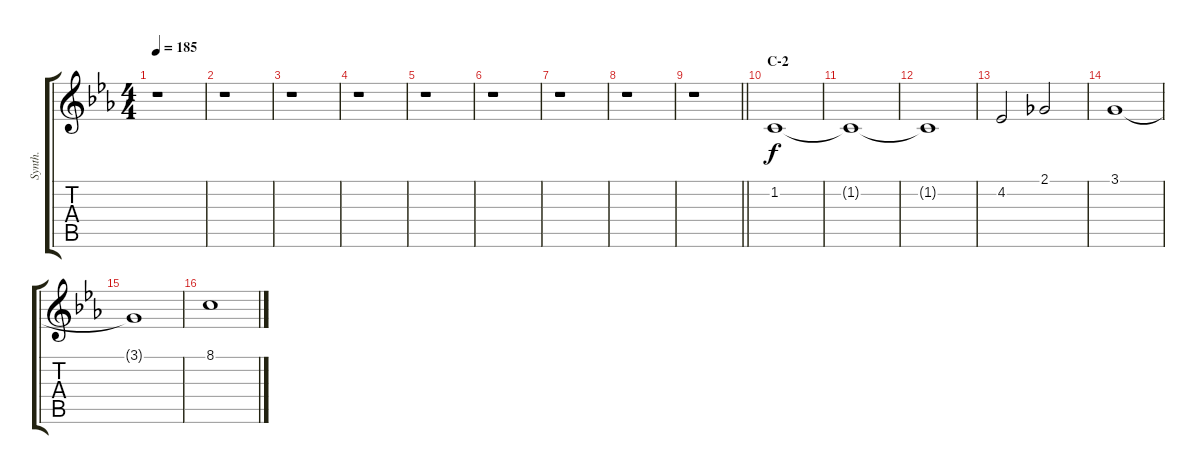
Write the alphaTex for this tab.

\track ("Synth." "Synth.") {instrument lead2sawtooth}
\staff {score tabs}
\tuning (E4 B3 G3 D3 A2 E2) {hide}
\ts (4 4)
\tempo 185
\clef g2
\ks eb
r.1{dy f} |
r.1 |
r.1 |
r.1 |
r.1 |
r.1 |
r.1 |
r.1 |
\barLineRight lightlight
r.1 |
\section ("" "C-2")
1.2.1 |
1.2{t}.1 |
1.2{t}.1 |
4.2.2 2.1.2 |
3.1.1 |
3.1{t}.1 |
8.1.1
